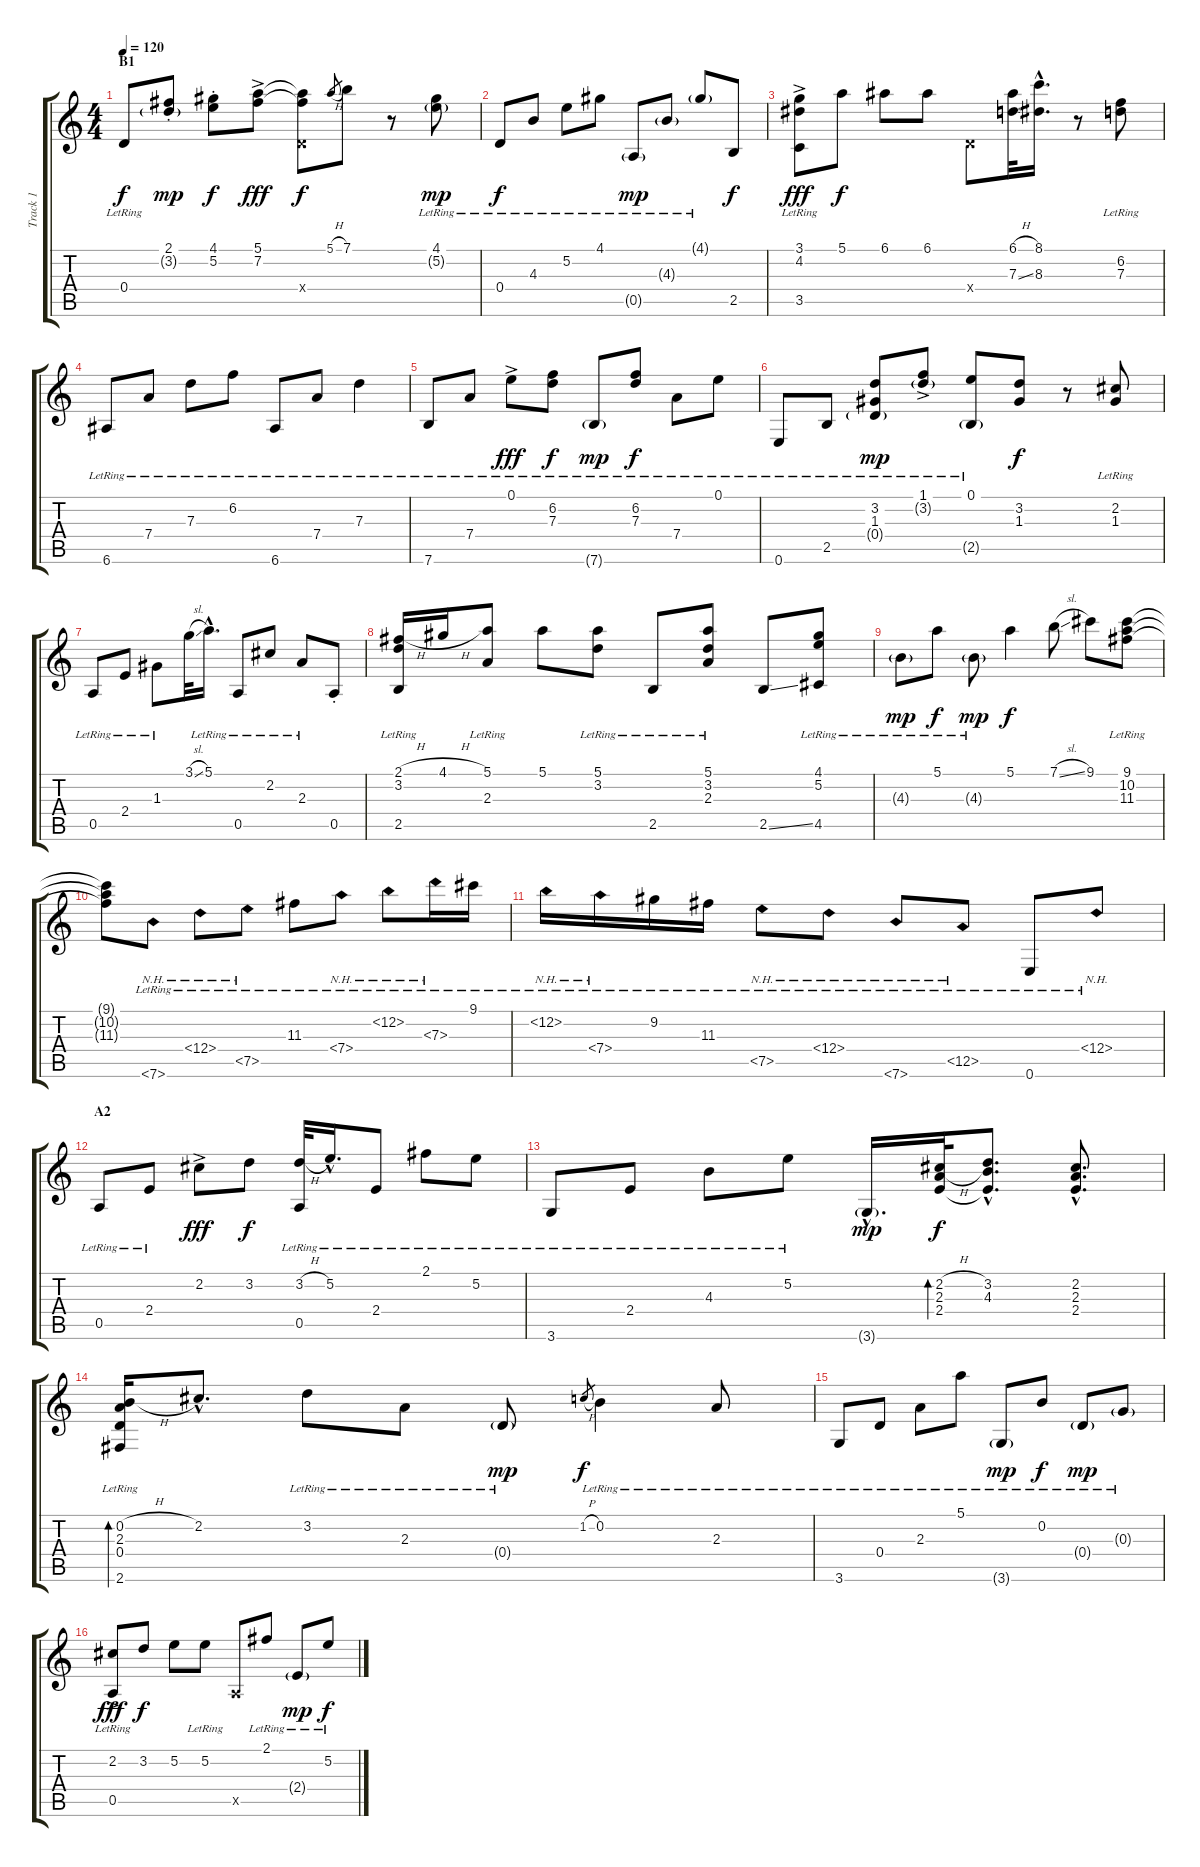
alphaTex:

\track ("Track 1" "Track 1") {instrument acousticguitarnylon}
\staff {score tabs}
\tuning (E4 B3 G3 D3 A2 E2) {hide}
\ts (4 4)
\section ("" "B1")
\tempo 120
\clef g2
\ks c
0.4{lr}.8{dy f} (2.1{st} 3.2{g st}).8{dy mp} (4.1{st} 5.2{st}).8{dy f} (5.1{ac} 7.2{ac}).8{dy fff} (5.1{t} 7.2{t} 0.4{x}).8{dy f} 5.1{h}.8{gr} 7.1.8 r.8 (4.1{lr} 5.2{g lr}).8{dy mp} |
0.4{lr}.8{dy f} 4.3{lr}.8 5.2{lr}.8 4.1{lr}.8 0.5{g lr}.8{dy mp} 4.3{g lr}.8 4.1{g lr}.8 2.5.8{dy f} |
(3.1{ac} 4.2{lr} 3.5{lr}).8{dy fff} 5.1.8{dy f} 6.1.8 6.1.8 0.4{x}.8 (6.1{h} 7.3{sl}).32 (8.1{hac} 8.3{hac}).16{d} r.8 (6.2{lr} 7.3{lr}).8 |
6.6{lr}.8 7.4{lr}.8 7.3{lr}.8 6.2{lr}.8 6.6{lr}.8 7.4{lr}.8 7.3{lr}.4 |
7.6{lr}.8 7.4{lr}.8 0.1{ac lr}.8{dy fff} (6.2{lr} 7.3{lr}).8{dy f} 7.6{g lr}.8{dy mp} (6.2{lr} 7.3{lr}).8{dy f} 7.4{lr}.8 0.1{lr}.8 |
0.6{lr}.8 2.5{lr}.8 (3.2{lr} 1.3{lr} 0.4{g lr}).8{dy mp} (1.1{ac} 3.2{g lr}).8 (0.1{lr} 2.5{g lr}).8 (3.2 1.3).8{dy f} r.8 (2.2{lr} 1.3{lr}).8 |
0.5{lr}.8 2.4{lr}.8 1.3{lr}.8 3.1{sl}.32 5.1{hac lr}.16{d} 0.5{lr}.8 2.2{lr}.8 2.3{lr}.8 0.5{st}.8 |
(2.1{h} 3.2{lr} 2.5{lr}).16 4.1{h}.16 (5.1 2.3{lr}).8 5.1.8 (5.1{lr} 3.2{lr}).8 2.5{lr}.8 (5.1 3.2 2.3{lr}).8 2.5{ss}.8 (4.1{lr} 5.2{lr} 4.5{lr}).8 |
4.3{g lr}.8{dy mp} 5.1{lr}.8{dy f} 4.3{g lr}.8{dy mp} 5.1.4{dy f} 7.1{sl}.8 9.1.8 (9.1{lr} 10.2{lr} 11.3{lr}).8 |
(9.1{t} 10.2{t} 11.3{t}).8 7.6{nh lr}.8 12.4{nh lr}.8 7.5{nh lr}.8 11.3{lr}.8 7.4{nh lr}.8 12.2{nh lr}.8 7.3{nh lr}.16 9.1{lr}.16 |
12.2{nh lr}.16 7.4{nh lr}.16 9.2{lr}.16 11.3{lr}.16 7.5{nh lr}.8 12.4{nh lr}.8 7.6{nh lr}.8 12.5{nh lr}.8 0.6{lr}.8 12.4{nh lr}.8 |
\section ("" "A2")
0.5{lr}.8 2.4{lr}.8 2.2{ac}.8{dy fff} 3.2.8{dy f} (3.2{h} 0.5{lr}).32 5.2{hac lr}.16{d} 2.4{lr}.8 2.1{lr}.8 5.2{lr}.8 |
3.6{lr}.8 2.4{lr}.8 4.3{lr}.8 5.2{lr}.8 3.6{g hac}.16{d dy mp} (2.2{h} 2.3{h} 2.4).32{bd 60 dy f} (3.2{hac} 4.3{hac} 2.4{hac t}).8{d} (2.2{hac} 2.3{hac} 2.4{hac}).8{d} |
(0.2{h} 2.3{lr} 0.4{lr} 2.6{lr}).16{bd 60} 2.2{hac}.8{d} 3.2{lr}.8 2.3{lr}.8 0.4{g lr}.8{dy mp} 1.2{h}.8{gr dy f} 0.2{lr}.4 2.3{lr}.8 |
3.6{lr}.8 0.4{lr}.8 2.3{lr}.8 5.1{lr}.8 3.6{g lr}.8{dy mp} 0.2{lr}.8{dy f} 0.4{g lr}.8{dy mp} 0.3{g lr}.8 |
(2.2{ac} 0.5{lr}).8{dy fff} 3.2.8{dy f} 5.2.8 5.2{lr}.8 0.5{x}.8 2.1{lr}.8 2.4{g lr}.8{dy mp} 5.2{lr}.8{dy f}
